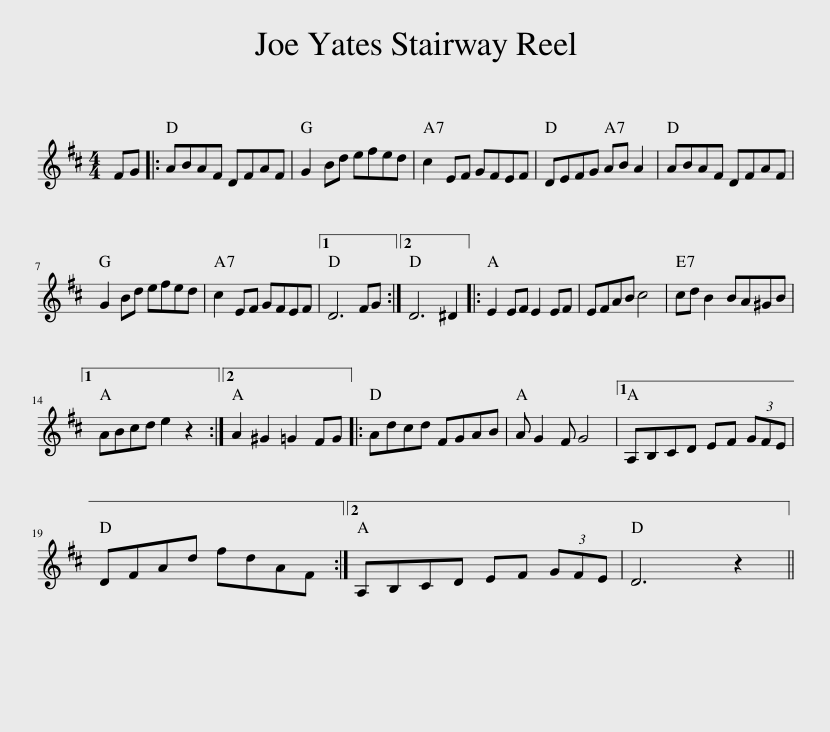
X:1
L:1/8
M:4/4
I:linebreak $
K:D
V:1 treble
V:1
 FG |: ABAF DFAF | G2 Bd efed | c2 EF GFEF | DEFG AB A2 | %5
 ABAF DFAF |$ G2 Bd efed | c2 EF GFEF |1 D6 FG :|2 D6 ^D2 |: %10
 E2 EF E2 EF | EFAB c4 | cd B2 BA^GB |1$ ABcd e2 z2 :|2 A2 ^G2 =G2 FG |: %15
 Adcd FGAB | A G2 F G4 |1 A,B,CD EF (3GFE |$ DFAd fdAF :|2 A,B,CD EF (3GFE | %20
 D6 z2 || %21
